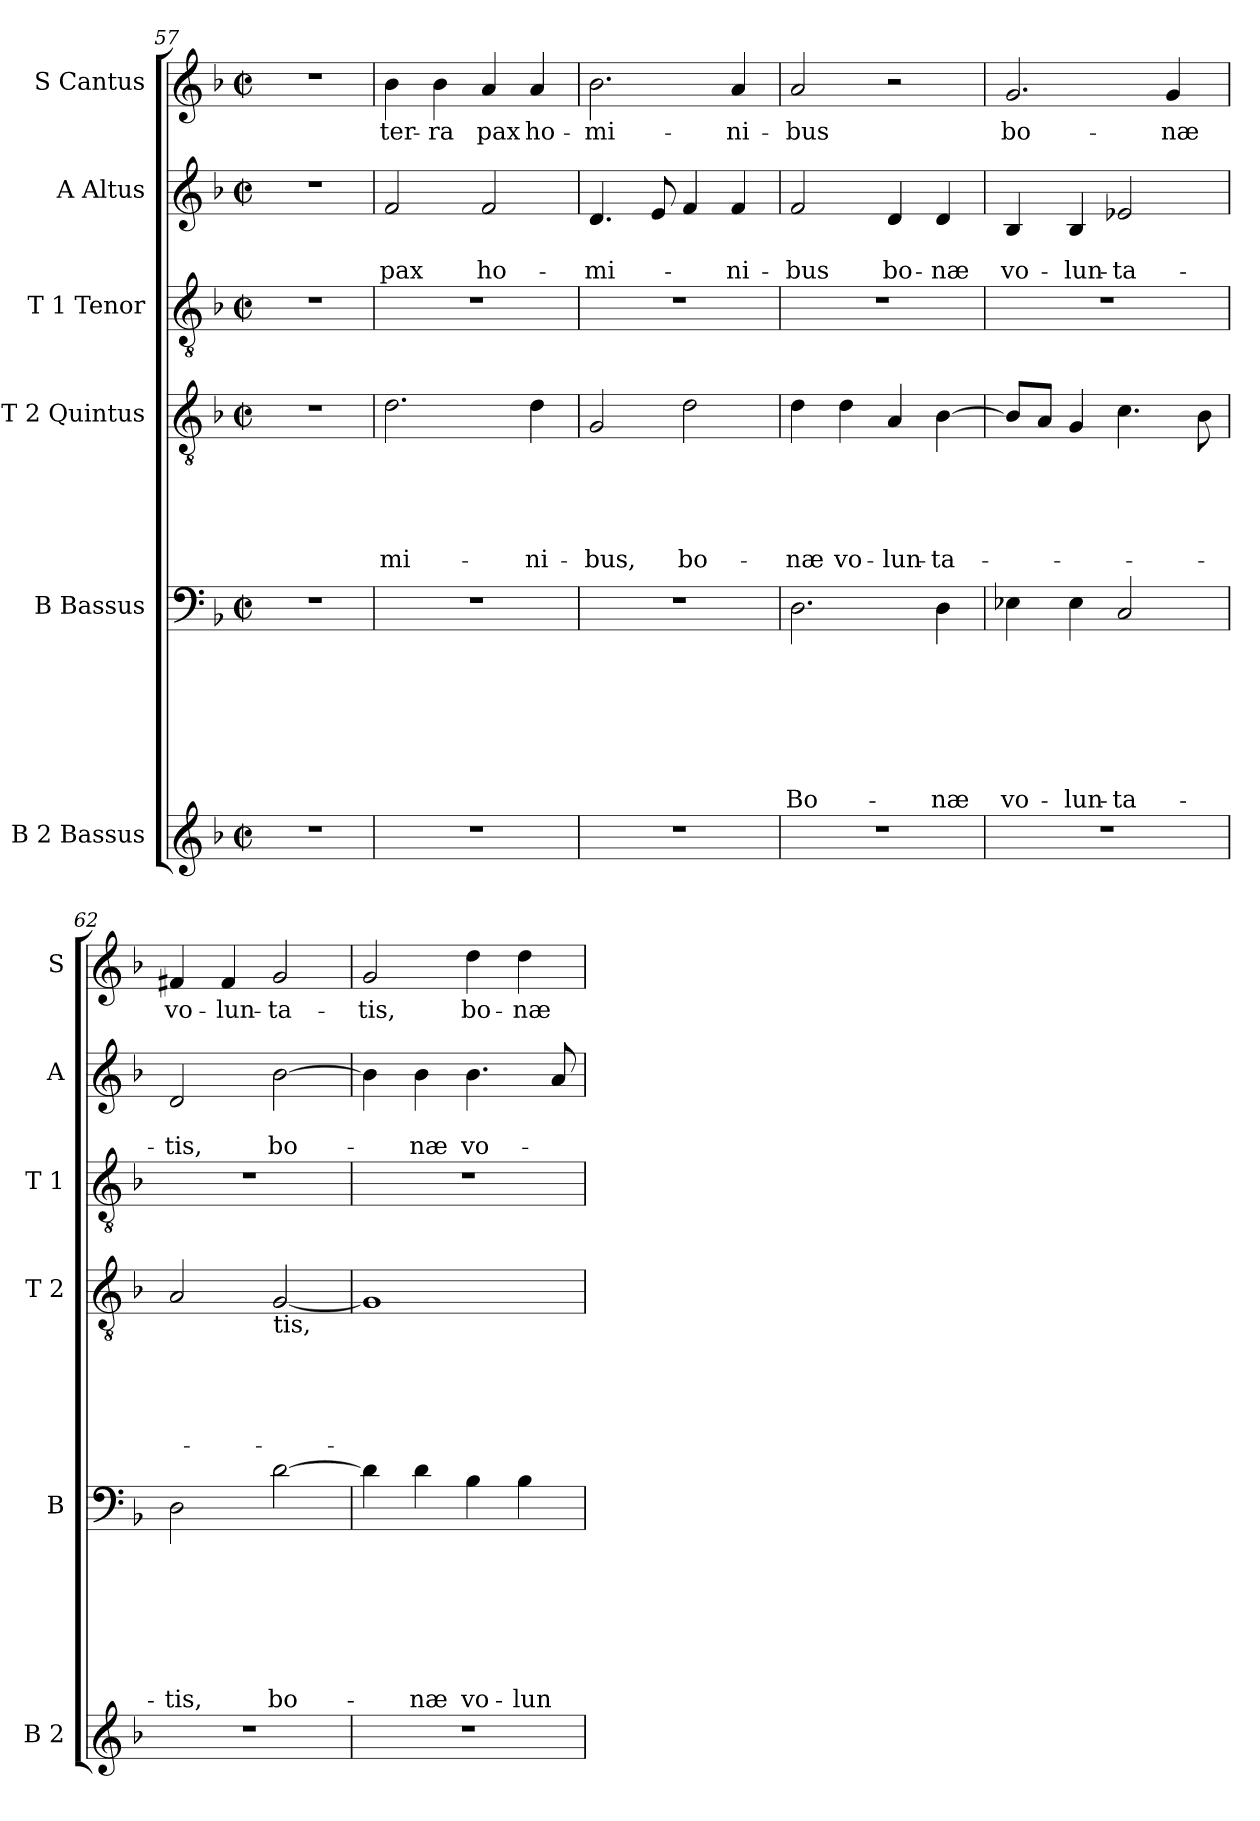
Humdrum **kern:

**kern	**kern	**text	**text	**text	**text	**text	**text	**text	**kern	**text	**text	**text	**text	**text	**kern	**kern	**text	**text	**kern	**text
*part6	*part5	*part5	*part5	*part5	*part5	*part5	*part5	*part5	*part4	*part4	*part4	*part4	*part4	*part4	*part3	*part2	*part2	*part2	*part1	*part1
*staff6	*staff5	*staff5	*staff5	*staff5	*staff5	*staff5	*staff5	*staff5	*staff4	*staff4	*staff4	*staff4	*staff4	*staff4	*staff3	*staff2	*staff2	*staff2	*staff1	*staff1
*I"B 2 Bassus	*I"B Bassus	*	*	*	*	*	*	*	*I"T 2 Quintus	*	*	*	*	*	*I"T 1 Tenor	*I"A Altus	*	*	*I"S Cantus	*
*I'B 2	*I'B	*	*	*	*	*	*	*	*I'T 2	*	*	*	*	*	*I'T 1	*I'A	*	*	*I'S	*
*clefG2	*clefF4	*	*	*	*	*	*	*	*clefGv2	*	*	*	*	*	*clefGv2	*clefG2	*	*	*clefG2	*
*k[b-]	*k[b-]	*	*	*	*	*	*	*	*k[b-]	*	*	*	*	*	*k[b-]	*k[b-]	*	*	*k[b-]	*
*F:	*F:	*	*	*	*	*	*	*	*F:	*	*	*	*	*	*F:	*F:	*	*	*F:	*
*M2/2	*M2/2	*	*	*	*	*	*	*	*M2/2	*	*	*	*	*	*M2/2	*M2/2	*	*	*M2/2	*
*met(c|)	*met(c|)	*	*	*	*	*	*	*	*met(c|)	*	*	*	*	*	*met(c|)	*met(c|)	*	*	*met(c|)	*
=57	=57	=57	=57	=57	=57	=57	=57	=57	=57	=57	=57	=57	=57	=57	=57	=57	=57	=57	=57	=57
1r	1r	.	.	.	.	.	.	.	1r	.	.	.	.	.	1r	1r	.	.	1r	.
!!LO:LB:g=z
=58	=58	=58	=58	=58	=58	=58	=58	=58	=58	=58	=58	=58	=58	=58	=58	=58	=58	=58	=58	=58
!	!	!	!	!	!	!	!	!	!	!	!	!	!	!LO:LY:b	!	!	!	!LO:LY:b	!	!LO:LY:b
1r	1r	.	.	.	.	.	.	.	2.d\	.	.	.	.	-mi-	1r	2f/	.	pax	4b-\	ter-
!	!	!	!	!	!	!	!	!	!	!	!	!	!	!	!	!	!	!	!	!LO:LY:b
.	.	.	.	.	.	.	.	.	.	.	.	.	.	.	.	.	.	.	4b-\	-ra
!	!	!	!	!	!	!	!	!	!	!	!	!	!	!	!	!	!	!LO:LY:b	!	!LO:LY:b
.	.	.	.	.	.	.	.	.	.	.	.	.	.	.	.	2f/	.	ho-	4a/	pax
!	!	!	!	!	!	!	!	!	!	!	!	!	!	!LO:LY:b	!	!	!	!	!	!LO:LY:b
.	.	.	.	.	.	.	.	.	4d\	.	.	.	.	-ni-	.	.	.	.	4a/	ho-
=59	=59	=59	=59	=59	=59	=59	=59	=59	=59	=59	=59	=59	=59	=59	=59	=59	=59	=59	=59	=59
!	!	!	!	!	!	!	!	!	!	!	!	!	!	!LO:LY:b	!	!	!	!LO:LY:b	!	!LO:LY:b
1r	1r	.	.	.	.	.	.	.	2G/	.	.	.	.	-bus,	1r	4.d/	.	-mi-	2.b-\	-mi-
.	.	.	.	.	.	.	.	.	.	.	.	.	.	.	.	8e/	.	.	.	.
!	!	!	!	!	!	!	!	!	!	!	!	!	!	!LO:LY:b	!	!	!	!	!	!
.	.	.	.	.	.	.	.	.	2d\	.	.	.	.	bo-	.	4f/	.	.	.	.
!	!	!	!	!	!	!	!	!	!	!	!	!	!	!	!	!	!	!LO:LY:b	!	!LO:LY:b
.	.	.	.	.	.	.	.	.	.	.	.	.	.	.	.	4f/	.	-ni-	4a/	-ni-
=60	=60	=60	=60	=60	=60	=60	=60	=60	=60	=60	=60	=60	=60	=60	=60	=60	=60	=60	=60	=60
!	!	!	!	!	!	!	!	!LO:LY:b	!	!	!	!	!	!LO:LY:b	!	!	!	!LO:LY:b	!	!LO:LY:b
1r	2.D\	.	.	.	.	.	.	Bo-	4d\	.	.	.	.	-næ	1r	2f/	.	-bus	2a/	-bus
!	!	!	!	!	!	!	!	!	!	!	!	!	!	!LO:LY:b	!	!	!	!	!	!
.	.	.	.	.	.	.	.	.	4d\	.	.	.	.	vo-	.	.	.	.	.	.
!	!	!	!	!	!	!	!	!	!	!	!	!	!	!LO:LY:b	!	!	!	!LO:LY:b	!	!
.	.	.	.	.	.	.	.	.	4A/	.	.	.	.	-lun-	.	4d/	.	bo-	2r	.
!	!	!	!	!	!	!	!	!LO:LY:b	!	!	!	!	!	!LO:LY:b	!	!	!	!LO:LY:b	!	!
.	4D\	.	.	.	.	.	.	-næ	[>4B-\	.	.	.	.	-ta-	.	4d/	.	-næ	.	.
=61	=61	=61	=61	=61	=61	=61	=61	=61	=61	=61	=61	=61	=61	=61	=61	=61	=61	=61	=61	=61
!	!	!	!	!	!	!	!	!LO:LY:b	!	!	!	!	!	!	!	!	!	!LO:LY:b	!	!LO:LY:b
1r	4E-X\	.	.	.	.	.	.	vo-	8B-/L]	.	.	.	.	.	1r	4B-/	.	vo-	2.g/	bo-
.	.	.	.	.	.	.	.	.	8A/J	.	.	.	.	.	.	.	.	.	.	.
!	!	!	!	!	!	!	!	!LO:LY:b	!	!	!	!	!	!	!	!	!	!LO:LY:b	!	!
.	4E-\	.	.	.	.	.	.	-lun-	4G/	.	.	.	.	.	.	4B-/	.	-lun-	.	.
!	!	!	!	!	!	!	!	!LO:LY:b	!	!	!	!	!	!	!	!	!	!LO:LY:b	!	!
.	2C/	.	.	.	.	.	.	-ta-	4.c\	.	.	.	.	.	.	2e-X/	.	-ta-	.	.
!	!	!	!	!	!	!	!	!	!	!	!	!	!	!	!	!	!	!	!	!LO:LY:b
.	.	.	.	.	.	.	.	.	.	.	.	.	.	.	.	.	.	.	4g/	-næ
.	.	.	.	.	.	.	.	.	8B-\	.	.	.	.	.	.	.	.	.	.	.
=62	=62	=62	=62	=62	=62	=62	=62	=62	=62	=62	=62	=62	=62	=62	=62	=62	=62	=62	=62	=62
!	!	!	!	!	!	!	!	!LO:LY:b	!	!	!	!	!	!	!	!	!	!LO:LY:b	!	!LO:LY:b
1r	2D\	.	.	.	.	.	.	-tis,	2A/	.	.	.	.	.	1r	2d/	.	-tis,	4f#X/	vo-
!	!	!	!	!	!	!	!	!	!	!	!	!	!	!	!	!	!	!	!	!LO:LY:b
.	.	.	.	.	.	.	.	.	.	.	.	.	.	.	.	.	.	.	4f#/	-lun-
!	!	!	!	!	!	!	!	!	!LO:TX:b:t=tis,	!	!	!	!	!	!	!	!	!	!	!
!	!	!	!	!	!	!	!	!LO:LY:b	!	!	!	!	!	!	!	!	!	!LO:LY:b	!	!LO:LY:b
.	[<2d\	.	.	.	.	.	.	bo-	[<2G/	.	.	.	.	.	.	[<2b-\	.	bo-	2g/	-ta-
!!LO:LB:g=z
=63	=63	=63	=63	=63	=63	=63	=63	=63	=63	=63	=63	=63	=63	=63	=63	=63	=63	=63	=63	=63
!	!	!	!	!	!	!	!	!	!	!	!	!	!	!	!	!	!	!	!	!LO:LY:b
1r	4d\]	.	.	.	.	.	.	.	1G]	.	.	.	.	.	1r	4b-\]	.	.	2g/	-tis,
!	!	!	!	!	!	!	!	!LO:LY:b	!	!	!	!	!	!	!	!	!	!LO:LY:b	!	!
.	4d\	.	.	.	.	.	.	-næ	.	.	.	.	.	.	.	4b-\	.	-næ	.	.
!	!	!	!	!	!	!	!	!LO:LY:b	!	!	!	!	!	!	!	!	!	!LO:LY:b	!	!LO:LY:b
.	4B-\	.	.	.	.	.	.	vo-	.	.	.	.	.	.	.	4.b-\	.	vo-	4dd\	bo-
!	!	!	!	!	!	!	!	!LO:LY:b	!	!	!	!	!	!	!	!	!	!	!	!LO:LY:b
.	4B-\	.	.	.	.	.	.	-lun-	.	.	.	.	.	.	.	.	.	.	4dd\	-næ
.	.	.	.	.	.	.	.	.	.	.	.	.	.	.	.	8a/	.	.	.	.
=	=	=	=	=	=	=	=	=	=	=	=	=	=	=	=	=	=	=	=	=
*-	*-	*-	*-	*-	*-	*-	*-	*-	*-	*-	*-	*-	*-	*-	*-	*-	*-	*-	*-	*-
